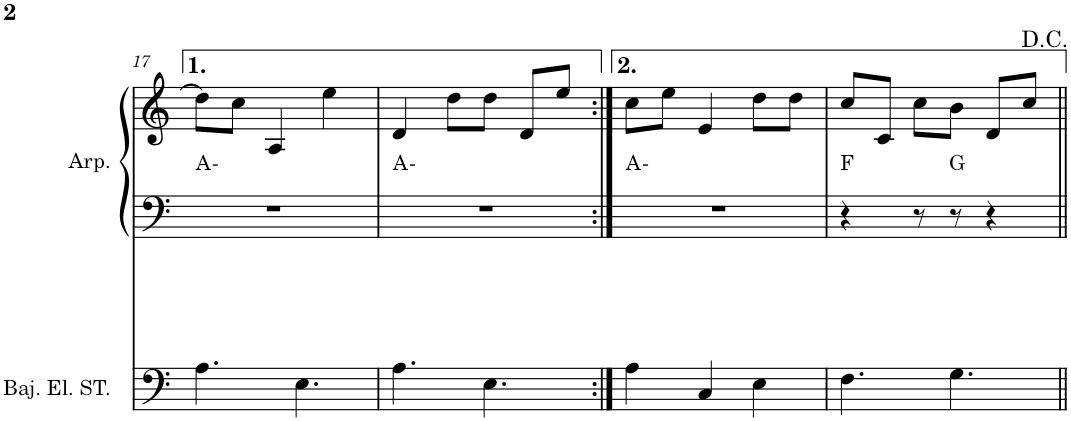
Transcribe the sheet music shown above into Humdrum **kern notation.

**kern	**kern	**kern	**harte
*part2	*part1	*part1	*part1
*staff3	*staff2	*staff1	*
*I"Bajo Eléctrico sin trastes	*I"Arpa	*	*
*I'Baj. El. ST.	*I'Arp.	*	*
!!LO:PB:g=z
*clefF4	*clefF4	*clefG2	*
*Trd7c12	*	*	*
*k[]	*k[]	*k[]	*
*M3/4	*M3/4	*M3/4	*
=17	=17	=17	=17
4.A\	2.r	8dd\L]	A:min
.	.	8cc\J	.
.	.	4A/	.
4.E\	.	.	.
.	.	4ee\	.
=18	=18	=18	=18
4.A\	2.r	4d/	A:min
.	.	8dd\L	.
4.E\	.	8dd\J	.
.	.	8d/L	.
.	.	8ee/J	.
=19:|!	=19:|!	=19:|!	=19:|!
4A\	2.r	8cc\L	A:min
.	.	8ee\J	.
4C/	.	4e/	.
4E\	.	8dd\L	.
.	.	8dd\J	.
=20	=20	=20	=20
4.F\	4r	8cc/L	F:maj
.	.	8c/J	.
.	8r	8cc\L	.
4.G\	8r	8b\J	G:maj
.	4r	8d/L	.
.	.	8cc/J	.
=||	=||	=||	=||
*-	*-	*-	*-
